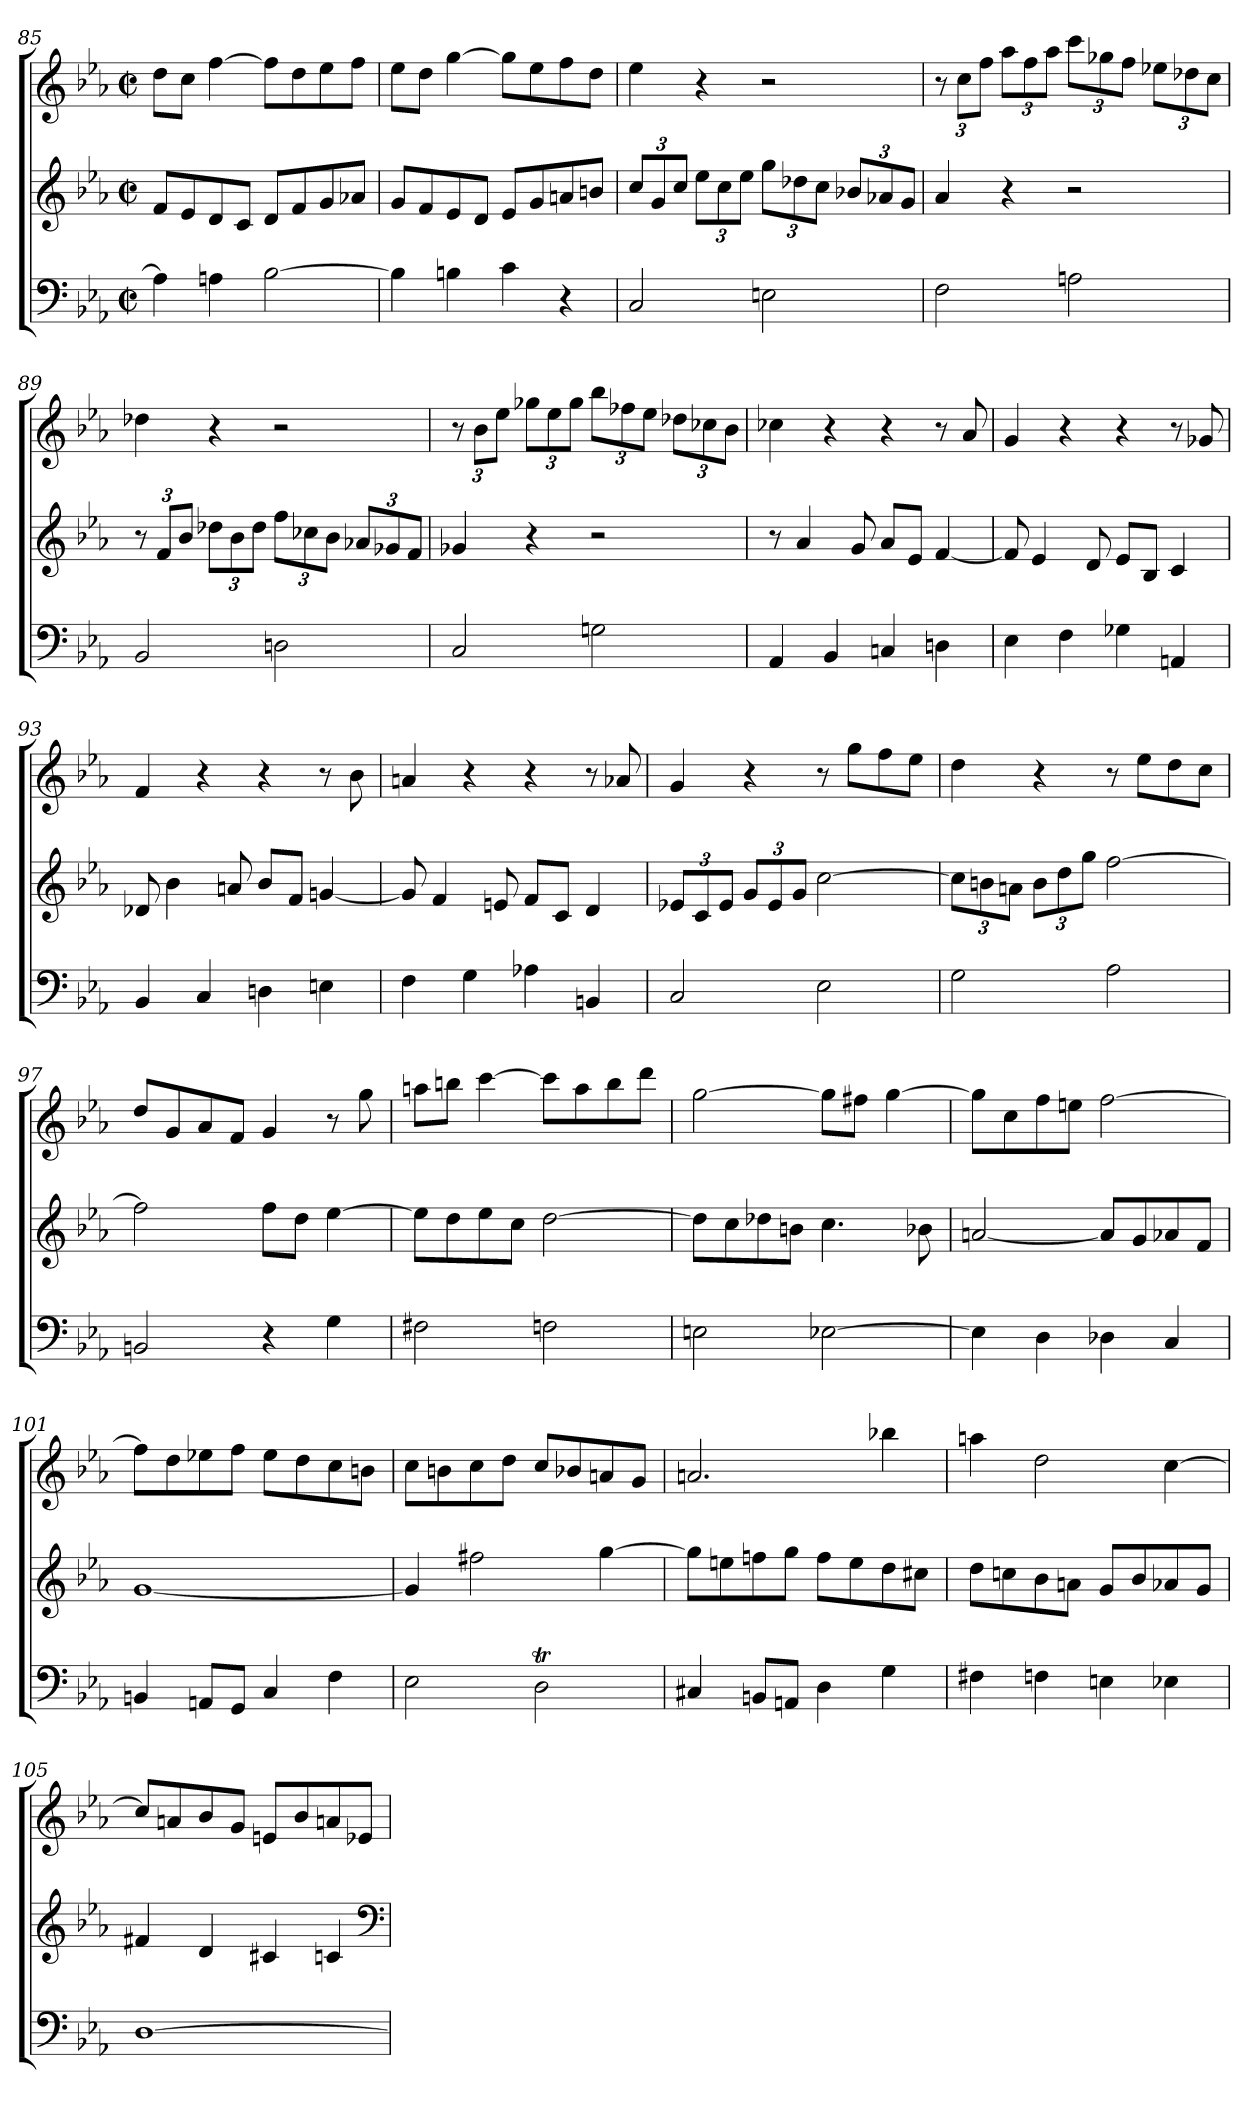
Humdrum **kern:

**kern	**kern	**kern
*part3	*part2	*part1
*staff3	*staff2	*staff1
*clefF4	*clefG2	*clefG2
*k[b-e-a-]	*k[b-e-a-]	*k[b-e-a-]
*c:	*c:	*c:
*M4/4	*M4/4	*M4/4
*met(c|)	*met(c|)	*met(c|)
=85	=85	=85
4A-]	8fL	8ddL
.	8e-	8ccJ
4An	8d	[4ff
.	8cJ	.
[2B-	8dL	8ffL]
.	8f	8dd
.	8g	8ee-
.	8a-XJ	8ffJ
=86	=86	=86
4B-]	8gL	8ee-L
.	8f	8ddJ
4Bn	8e-	[4gg
.	8dJ	.
4c	8e-L	8ggL]
.	8g	8ee-
4r	8an	8ff
.	8bnJ	8ddJ
=87	=87	=87
*	*Xbrackettup	*
2C	12ccL	4ee-
.	12g	.
.	12ccJ	.
.	12ee-L	4r
.	12cc	.
.	12ee-J	.
2En	12ggL	2r
.	12dd-X	.
.	12ccJ	.
.	12b-XL	.
.	12a-X	.
.	12gJ	.
=88	=88	=88
*	*	*Xbrackettup
2F	4a-	12r
.	.	12ccL
.	.	12ffJ
.	4r	12aa-L
.	.	12ff
.	.	12aa-J
2An	2r	12cccL
.	.	12gg-X
.	.	12ffJ
.	.	12ee-XL
.	.	12dd-X
.	.	12ccJ
=89	=89	=89
2BB-	12r	4dd-X
.	12fL	.
.	12b-J	.
.	12dd-XL	4r
.	12b-	.
.	12dd-J	.
2Dn	12ffL	2r
.	12cc-X	.
.	12b-J	.
.	12a-XL	.
.	12g-X	.
.	12fJ	.
=90	=90	=90
2C	4g-X	12r
.	.	12b-L
.	.	12ee-J
.	4r	12gg-XL
.	.	12ee-
.	.	12gg-J
2Gn	2r	12bb-L
.	.	12ff-X
.	.	12ee-J
.	.	12dd-XL
.	.	12cc-X
.	.	12b-J
=91	=91	=91
4AA-	8r	4cc-X
.	4a-	.
4BB-	.	4r
.	8g	.
4Cn	8a-L	4r
.	8e-J	.
4Dn	[4f	8r
.	.	8a-
=92	=92	=92
4E-	8f]	4g
.	4e-	.
4F	.	4r
.	8d	.
4G-X	8e-L	4r
.	8B-J	.
4AAn	4c	8r
.	.	8g-X
=93	=93	=93
4BB-	8d-X	4f
.	4b-	.
4C	.	4r
.	8an	.
4Dn	8b-L	4r
.	8fJ	.
4En	[4gn	8r
.	.	8b-
=94	=94	=94
4F	8g]	4an
.	4f	.
4G	.	4r
.	8en	.
4A-X	8fL	4r
.	8cJ	.
4BBn	4d	8r
.	.	8a-X
=95	=95	=95
2C	12e-XL	4g
.	12c	.
.	12e-J	.
.	12gL	4r
.	12e-	.
.	12gJ	.
2E-	[2cc	8r
.	.	8ggL
.	.	8ff
.	.	8ee-J
=96	=96	=96
2G	12ccL]	4dd
.	12bn	.
.	12anJ	.
.	12bL	4r
.	12dd	.
.	12ggJ	.
2A-	[2ff	8r
.	.	8ee-L
.	.	8dd
.	.	8ccJ
=97	=97	=97
2BBn	2ff]	8ddL
.	.	8g
.	.	8a-
.	.	8fJ
4r	8ffL	4g
.	8ddJ	.
4G	[4ee-	8r
.	.	8gg
=98	=98	=98
2F#X	8ee-L]	8aanL
.	8dd	8bbnJ
.	8ee-	[4ccc
.	8ccJ	.
2Fn	[2dd	8cccL]
.	.	8aa
.	.	8bb
.	.	8dddJ
=99	=99	=99
2En	8ddL]	[2gg
.	8cc	.
.	8dd-X	.
.	8bnJ	.
[2E-X	4.cc	8ggL]
.	.	8ff#XJ
.	.	[4gg
.	8b-X	.
=100	=100	=100
4E-]	[2an	8ggL]
.	.	8cc
4D	.	8ff
.	.	8eenJ
4D-X	8aL]	[2ff
.	8g	.
4C	8a-X	.
.	8fJ	.
=101	=101	=101
4BBn	[1g	8ffL]
.	.	8dd
8AAnL	.	8ee-X
8GGJ	.	8ffJ
4C	.	8ee-L
.	.	8dd
4F	.	8cc
.	.	8bnJ
=102	=102	=102
2E-	4g]	8ccL
.	.	8bn
.	2ff#X	8cc
.	.	8ddJ
2Dt	.	8ccL
.	.	8b-X
.	[4gg	8an
.	.	8gJ
=103	=103	=103
4C#X	8ggL]	2.an
.	8een	.
8BBnL	8ffn	.
8AAnJ	8ggJ	.
4D	8ffL	.
.	8ee	.
4G	8dd	4bb-X
.	8cc#XJ	.
=104	=104	=104
4F#X	8ddL	4aan
.	8ccn	.
4Fn	8b-	2dd
.	8anJ	.
4En	8gL	.
.	8b-	.
4E-X	8a-X	[4cc
.	8gJ	.
=105	=105	=105
[1D	4f#X	8ccL]
.	.	8an
.	4d	8b-
.	.	8gJ
.	4c#X	8enL
.	.	8b-
.	4cn	8an
.	.	8e-XJ
*	*clefF4	*
=	=	=
*-	*-	*-
